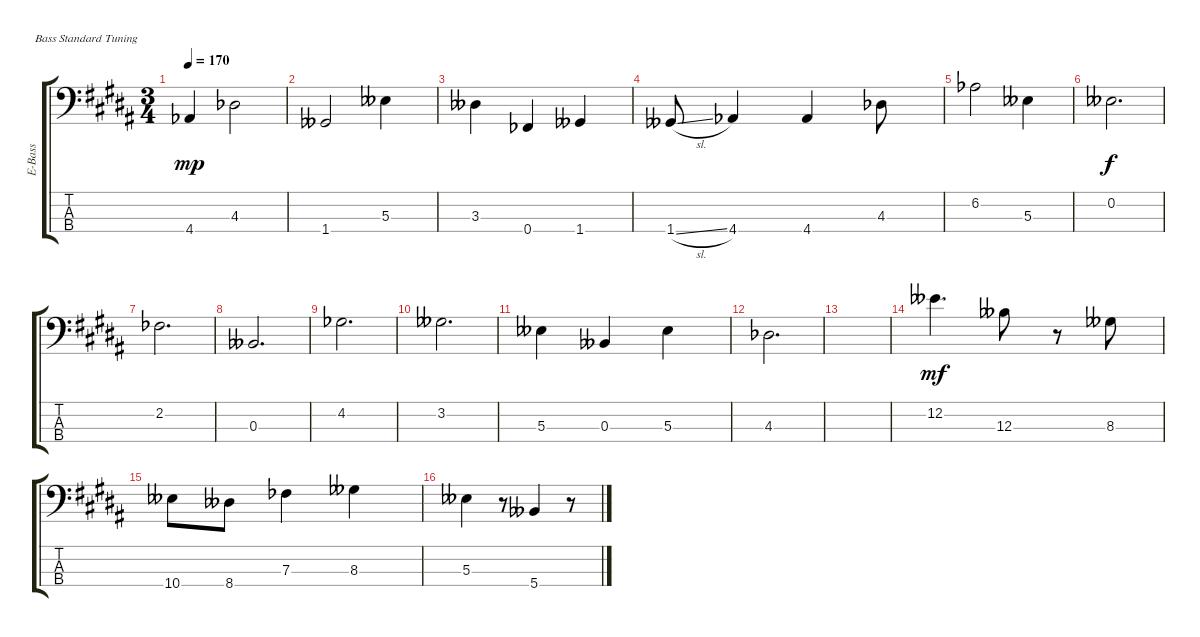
\defaultSystemsLayout 4
\bracketExtendMode groupsimilarinstruments
\otherSystemsTrackNameOrientation horizontal
\track ("Electric Bass" "E-Bass") {instrument electricbassfinger}
\staff {score tabs}
\tuning (G2 D2 A1 E1)
\ts (3 4)
\tempo 170
\clef f4
\ks b
4.4{acc b}.4{dy mp} 4.3{acc b}.2 |
1.4{acc bb}.2 5.3{acc bb}.4 |
3.3{acc bb}.4 0.4{acc b}.4 1.4{acc bb}.4 |
1.4{sl acc bb}.8 4.4{acc b}.4 4.4{acc b}.4 4.3{acc b}.8 |
6.2{acc b}.2 5.3{acc bb}.4 |
0.2{acc bb}.2{d dy f} |
2.2{acc b}.2{d} |
0.3{acc bb}.2{d} |
4.2{acc b}.2{d} |
3.2{acc bb}.2{d} |
5.3{acc bb}.4 0.3{acc bb}.4 5.3{acc bb}.4 |
4.3{acc b}.2{d} |
|
12.2{acc bb}.4{d dy mf} 12.3{acc bb}.8 r.8 8.3{acc bb}.8 |
10.4{acc bb}.8 8.4{acc bb}.8 7.3{acc b}.4 8.3{acc bb}.4 |
5.3{acc bb}.4 r.8 5.4{acc bb}.4 r.8
